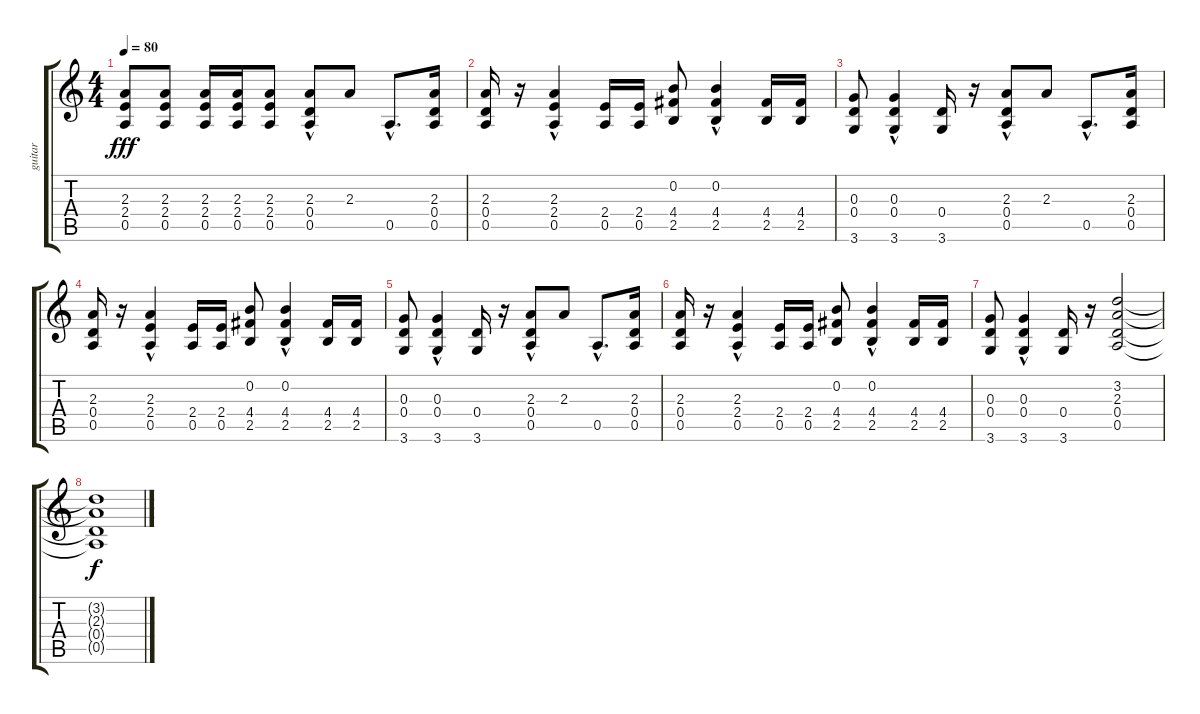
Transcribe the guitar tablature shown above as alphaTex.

\track ("guitar" "guitar") {instrument electricguitarclean}
\staff {score tabs}
\tuning (E4 B3 G3 D3 A2 E2) {hide}
\ts (4 4)
\tempo 80
\clef g2
\ks c
(2.3 2.4 0.5).8{dy fff} (2.3 2.4 0.5).8 (2.3 2.4 0.5).16 (2.3 2.4 0.5).16 (2.3 2.4 0.5).8 (2.3 0.4{hac} 0.5).8 2.3.8 0.5{hac}.8{d} (2.3 0.4 0.5).16 |
(2.3 0.4 0.5).16 r.16 (2.3{hac} 2.4 0.5).4 (2.4 0.5).16 (2.4 0.5).16 (0.2 4.4 2.5).8 (0.2{hac} 4.4 2.5).4 (4.4 2.5).16 (4.4 2.5).16 |
(0.3 0.4 3.6).8 (0.3{hac} 0.4 3.6).4 (0.4 3.6).16 r.16 (2.3 0.4{hac} 0.5).8 2.3.8 0.5{hac}.8{d} (2.3 0.4 0.5).16 |
(2.3 0.4 0.5).16 r.16 (2.3{hac} 2.4 0.5).4 (2.4 0.5).16 (2.4 0.5).16 (0.2 4.4 2.5).8 (0.2{hac} 4.4 2.5).4 (4.4 2.5).16 (4.4 2.5).16 |
(0.3 0.4 3.6).8 (0.3{hac} 0.4 3.6).4 (0.4 3.6).16 r.16 (2.3 0.4{hac} 0.5).8 2.3.8 0.5{hac}.8{d} (2.3 0.4 0.5).16 |
(2.3 0.4 0.5).16 r.16 (2.3{hac} 2.4 0.5).4 (2.4 0.5).16 (2.4 0.5).16 (0.2 4.4 2.5).8 (0.2{hac} 4.4 2.5).4 (4.4 2.5).16 (4.4 2.5).16 |
(0.3 0.4 3.6).8 (0.3{hac} 0.4 3.6).4 (0.4 3.6).16 r.16 (3.2 2.3 0.4 0.5).2 |
(3.2{t} 2.3{t} 0.4{t} 0.5{t}).1{dy f}
